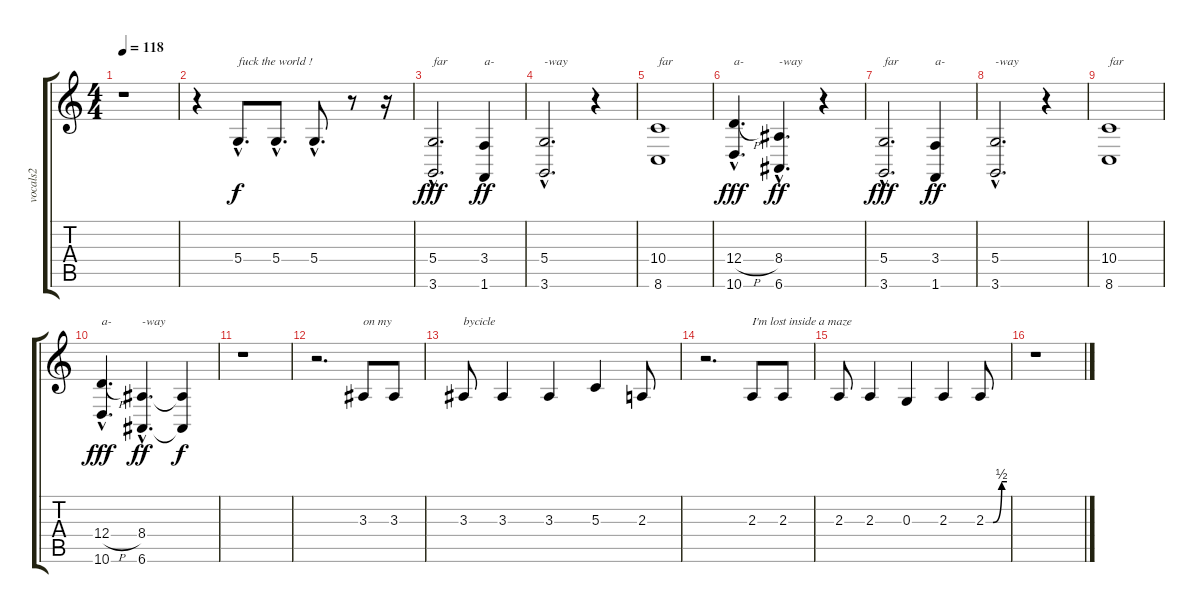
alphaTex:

\track ("vocals2" "vocals2") {instrument choiraahs}
\staff {score tabs}
\tuning (E4 B3 G3 D3 A2 E2) {hide}
\ts (4 4)
\tempo 118
\clef g2
\ks c
r.1{dy fff} |
r.4 5.4{hac}.8{d txt "fuck the world !" dy f} 5.4{hac}.8{d} 5.4{hac}.8{d} r.8 r.16 |
(5.4{hac} 3.6{hac}).2{d txt "far" dy fff} (3.4 1.6).4{txt "a-" dy ff} |
(5.4{hac} 3.6{hac}).2{d txt "-way"} r.4 |
(10.4 8.6).1{txt "far"} |
(12.4{h hac} 10.6{hac}).4{d txt "a-" dy fff} (8.4{hac} 6.6{hac}).4{d txt "-way" dy ff} r.4 |
(5.4{hac} 3.6{hac}).2{d txt "far" dy fff} (3.4 1.6).4{txt "a-" dy ff} |
(5.4{hac} 3.6{hac}).2{d txt "-way"} r.4 |
(10.4 8.6).1{txt "far"} |
(12.4{h hac} 10.6{hac}).4{d txt "a-" dy fff} (8.4{hac} 6.6{hac}).4{d txt "-way" dy ff} (8.4{t} 6.6{t}).4{dy f} |
r.1 |
r.2{d} 3.3.8{txt "on my "} 3.3.8 |
3.3.8{txt "bycicle"} 3.3.4 3.3.4 5.3.4 2.3.8 |
r.2{d} 2.3.8{txt "I'm lost inside a maze"} 2.3.8 |
2.3.8 2.3.4 0.3.4 2.3.4 2.3{be (custom 0 0 20 0 45 2 60 2)}.8 |
r.1
